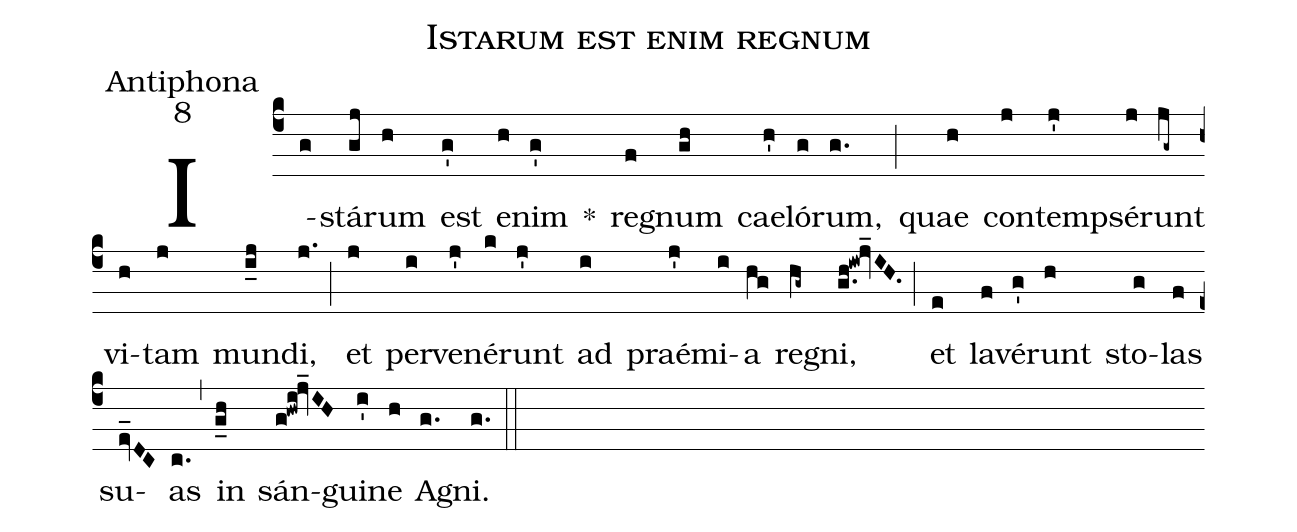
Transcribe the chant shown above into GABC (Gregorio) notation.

name:Istarum est enim regnum;
office-part:Antiphona;
mode:8;
%%
(c4) I(g)stá(gj)rum(h) est(g') e(h)nim(g') *() re(f)gnum(gh) cae(h')ló(g)rum,(g.) (;) quae(h) con(j)tem(j')psé(j)runt(jg~) vi(h)tam(j) mun(i_j)di,(j.) (;) et(j) per(i)ve(j')né(k)runt(j') ad(i) praé(j')mi(i)a(hg) re(hg~)gni,(g.h!iw!jv_IH.) (;) et(e) la(f)vé(g')runt(h) sto(g)las(f) su(ev_DC)as(c.) (,) in(g_h) sán(g!hwi!jv_IH)gui(i')ne(h) A(g.)gni.(g.) (::)
